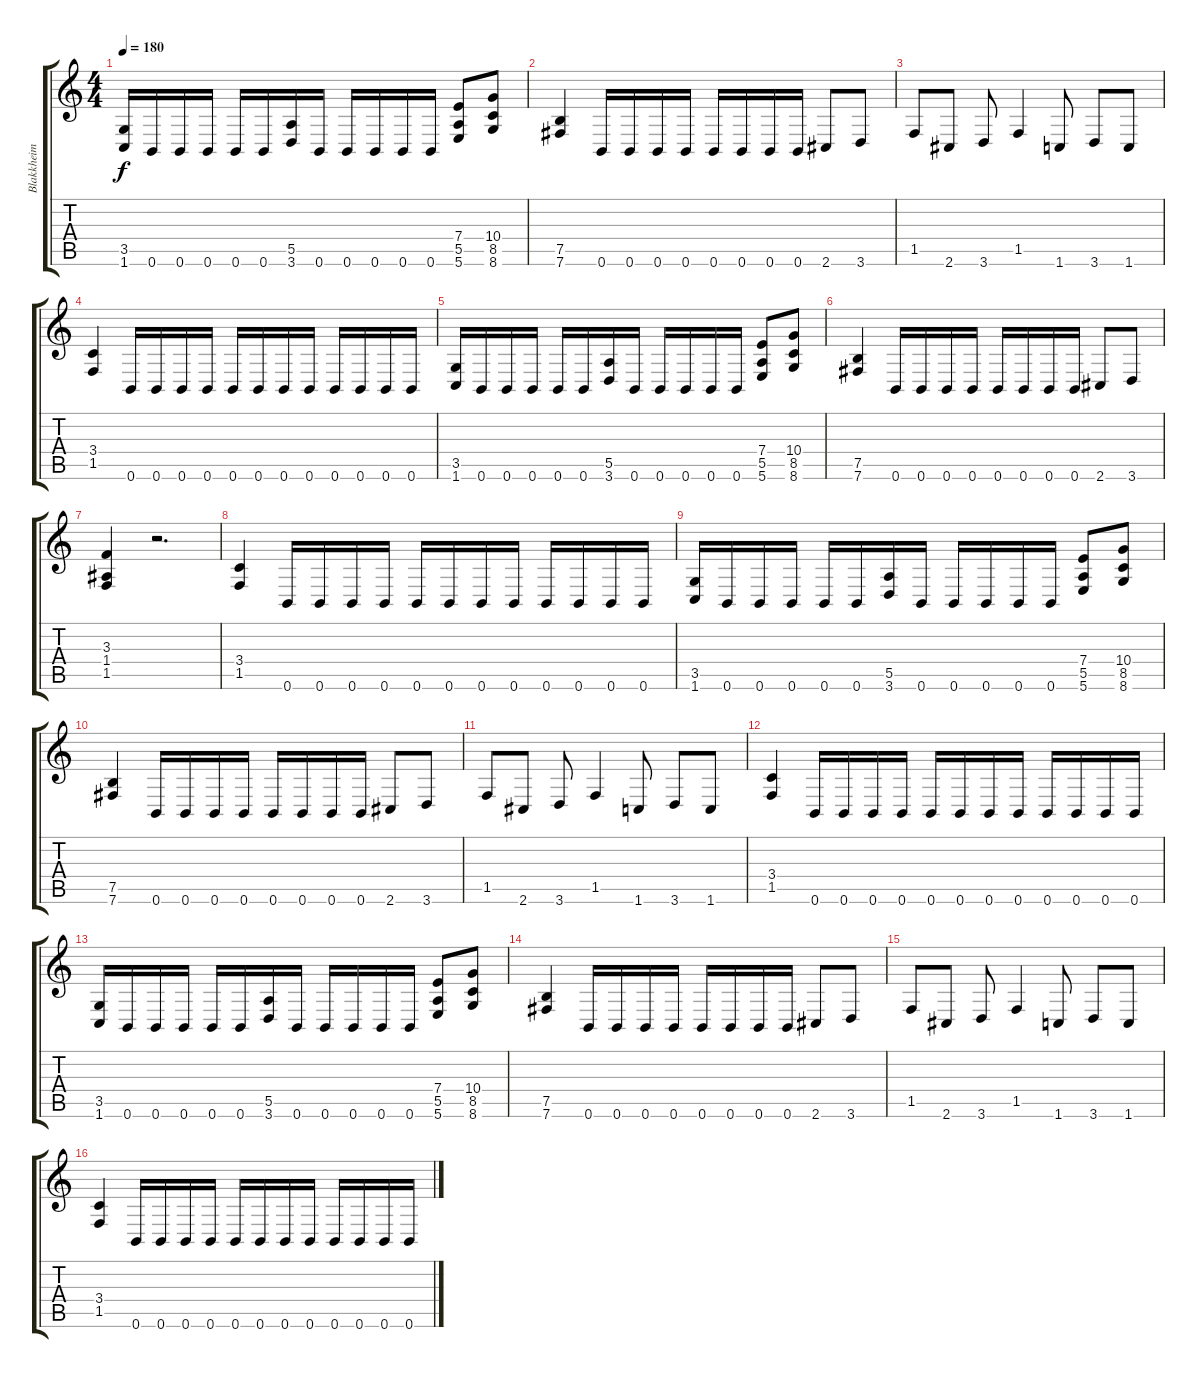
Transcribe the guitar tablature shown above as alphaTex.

\track ("Blakkheim - Guitar" "Blakkheim ") {instrument distortionguitar}
\staff {score tabs}
\tuning (B3 Gb3 D3 A2 E2 B1) {hide}
\ts (4 4)
\tempo 180
\clef g2
\ks c
(3.5 1.6).16{dy f} 0.6.16 0.6.16 0.6.16 0.6.16 0.6.16 (5.5 3.6).16 0.6.16 0.6.16 0.6.16 0.6.16 0.6.16 (7.4 5.5 5.6).8 (10.4 8.5 8.6).8 |
(7.5 7.6).4 0.6.16 0.6.16 0.6.16 0.6.16 0.6.16 0.6.16 0.6.16 0.6.16 2.6.8 3.6.8 |
1.5.8 2.6.8 3.6.8 1.5.4 1.6.8 3.6.8 1.6.8 |
(3.4 1.5).4 0.6.16 0.6.16 0.6.16 0.6.16 0.6.16 0.6.16 0.6.16 0.6.16 0.6.16 0.6.16 0.6.16 0.6.16 |
(3.5 1.6).16 0.6.16 0.6.16 0.6.16 0.6.16 0.6.16 (5.5 3.6).16 0.6.16 0.6.16 0.6.16 0.6.16 0.6.16 (7.4 5.5 5.6).8 (10.4 8.5 8.6).8 |
(7.5 7.6).4 0.6.16 0.6.16 0.6.16 0.6.16 0.6.16 0.6.16 0.6.16 0.6.16 2.6.8 3.6.8 |
(3.3 1.4 1.5).4 r.2{d} |
(3.4 1.5).4 0.6.16 0.6.16 0.6.16 0.6.16 0.6.16 0.6.16 0.6.16 0.6.16 0.6.16 0.6.16 0.6.16 0.6.16 |
(3.5 1.6).16 0.6.16 0.6.16 0.6.16 0.6.16 0.6.16 (5.5 3.6).16 0.6.16 0.6.16 0.6.16 0.6.16 0.6.16 (7.4 5.5 5.6).8 (10.4 8.5 8.6).8 |
(7.5 7.6).4 0.6.16 0.6.16 0.6.16 0.6.16 0.6.16 0.6.16 0.6.16 0.6.16 2.6.8 3.6.8 |
1.5.8 2.6.8 3.6.8 1.5.4 1.6.8 3.6.8 1.6.8 |
(3.4 1.5).4 0.6.16 0.6.16 0.6.16 0.6.16 0.6.16 0.6.16 0.6.16 0.6.16 0.6.16 0.6.16 0.6.16 0.6.16 |
(3.5 1.6).16 0.6.16 0.6.16 0.6.16 0.6.16 0.6.16 (5.5 3.6).16 0.6.16 0.6.16 0.6.16 0.6.16 0.6.16 (7.4 5.5 5.6).8 (10.4 8.5 8.6).8 |
(7.5 7.6).4 0.6.16 0.6.16 0.6.16 0.6.16 0.6.16 0.6.16 0.6.16 0.6.16 2.6.8 3.6.8 |
1.5.8 2.6.8 3.6.8 1.5.4 1.6.8 3.6.8 1.6.8 |
(3.4 1.5).4 0.6.16 0.6.16 0.6.16 0.6.16 0.6.16 0.6.16 0.6.16 0.6.16 0.6.16 0.6.16 0.6.16 0.6.16
